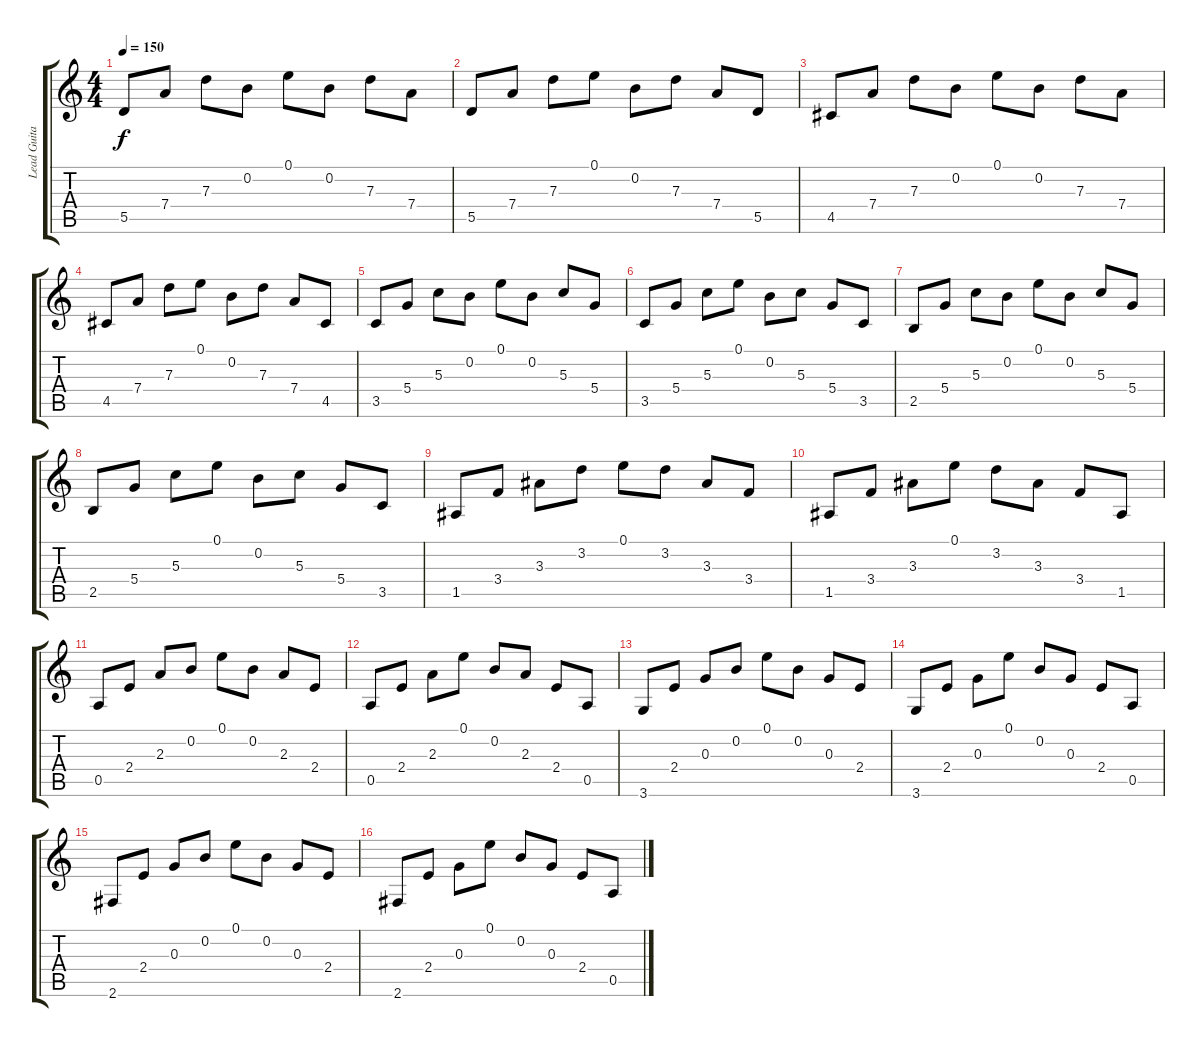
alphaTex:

\track ("Lead Guitar" "Lead Guita") {instrument distortionguitar}
\staff {score tabs}
\tuning (E4 B3 G3 D3 A2 E2) {hide}
\ts (4 4)
\tempo 150
\clef g2
\ks c
5.5.8{dy f} 7.4.8 7.3.8 0.2.8 0.1.8 0.2.8 7.3.8 7.4.8 |
5.5.8 7.4.8 7.3.8 0.1.8 0.2.8 7.3.8 7.4.8 5.5.8 |
4.5.8 7.4.8 7.3.8 0.2.8 0.1.8 0.2.8 7.3.8 7.4.8 |
4.5.8 7.4.8 7.3.8 0.1.8 0.2.8 7.3.8 7.4.8 4.5.8 |
3.5.8 5.4.8 5.3.8 0.2.8 0.1.8 0.2.8 5.3.8 5.4.8 |
3.5.8 5.4.8 5.3.8 0.1.8 0.2.8 5.3.8 5.4.8 3.5.8 |
2.5.8 5.4.8 5.3.8 0.2.8 0.1.8 0.2.8 5.3.8 5.4.8 |
2.5.8 5.4.8 5.3.8 0.1.8 0.2.8 5.3.8 5.4.8 3.5.8 |
1.5.8 3.4.8 3.3.8 3.2.8 0.1.8 3.2.8 3.3.8 3.4.8 |
1.5.8 3.4.8 3.3.8 0.1.8 3.2.8 3.3.8 3.4.8 1.5.8 |
0.5.8 2.4.8 2.3.8 0.2.8 0.1.8 0.2.8 2.3.8 2.4.8 |
0.5.8 2.4.8 2.3.8 0.1.8 0.2.8 2.3.8 2.4.8 0.5.8 |
3.6.8 2.4.8 0.3.8 0.2.8 0.1.8 0.2.8 0.3.8 2.4.8 |
3.6.8 2.4.8 0.3.8 0.1.8 0.2.8 0.3.8 2.4.8 0.5.8 |
2.6.8 2.4.8 0.3.8 0.2.8 0.1.8 0.2.8 0.3.8 2.4.8 |
2.6.8 2.4.8 0.3.8 0.1.8 0.2.8 0.3.8 2.4.8 0.5.8
